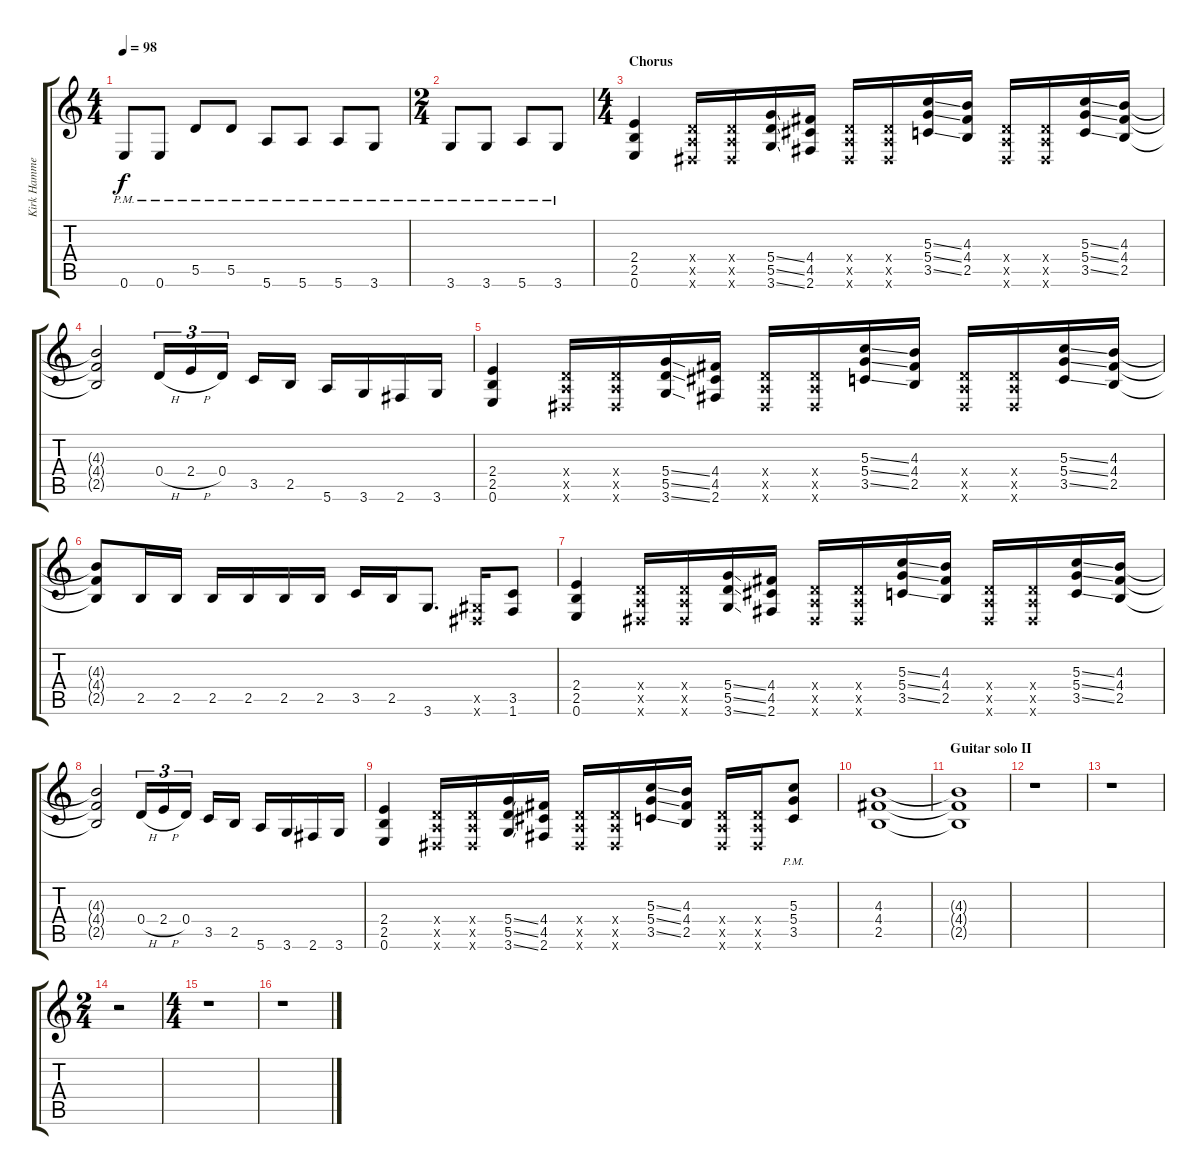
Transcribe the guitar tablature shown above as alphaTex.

\track ("Kirk Hammet" "Kirk Hamme") {instrument distortionguitar}
\staff {score tabs}
\tuning (E4 B3 G3 D3 A2 E2) {hide}
\ts (4 4)
\tempo 98
\clef g2
\ks c
0.6{pm}.8{dy f} 0.6{pm}.8 5.5{pm}.8 5.5{pm}.8 5.6{pm}.8 5.6{pm}.8 5.6{pm}.8 3.6{pm}.8 |
\ts (2 4)
3.6{pm}.8 3.6{pm}.8 5.6{pm}.8 3.6{pm}.8 |
\ts (4 4)
\section ("" "Chorus")
(2.4 2.5 0.6).4{volume 16} (0.4{x} 0.5{x} -1.6{x}).16 (0.4{x} 0.5{x} -1.6{x}).16 (5.4{ss} 5.5{ss} 3.6{ss}).16 (4.4 4.5 2.6).16 (0.4{x} 0.5{x} -1.6{x}).16 (0.4{x} 0.5{x} -1.6{x}).16 (5.3{ss} 5.4{ss} 3.5{ss}).16 (4.3 4.4 2.5).16 (0.4{x} 0.5{x} -1.6{x}).16 (0.4{x} 0.5{x} -1.6{x}).16 (5.3{ss} 5.4{ss} 3.5{ss}).16 (4.3 4.4 2.5).16 |
(4.3{t} 4.4{t} 2.5{t}).2 0.4{h}.16{tu (3 2)} 2.4{h}.16{tu (3 2)} 0.4.16{tu (3 2)} 3.5.16 2.5.16 5.6.16 3.6.16 2.6.16 3.6.16 |
(2.4 2.5 0.6).4 (0.4{x} 0.5{x} -1.6{x}).16 (0.4{x} 0.5{x} -1.6{x}).16 (5.4{ss} 5.5{ss} 3.6{ss}).16 (4.4 4.5 2.6).16 (0.4{x} 0.5{x} -1.6{x}).16 (0.4{x} 0.5{x} -1.6{x}).16 (5.3{ss} 5.4{ss} 3.5{ss}).16 (4.3 4.4 2.5).16 (0.4{x} 0.5{x} -1.6{x}).16 (0.4{x} 0.5{x} -1.6{x}).16 (5.3{ss} 5.4{ss} 3.5{ss}).16 (4.3 4.4 2.5).16 |
(4.3{t} 4.4{t} 2.5{t}).8 2.5.16 2.5.16 2.5.16 2.5.16 2.5.16 2.5.16 3.5.16 2.5.16 3.6.8{d} (-1.5{x} -1.6{x}).16 (3.5 1.6).8 |
(2.4 2.5 0.6).4 (0.4{x} 0.5{x} -1.6{x}).16 (0.4{x} 0.5{x} -1.6{x}).16 (5.4{ss} 5.5{ss} 3.6{ss}).16 (4.4 4.5 2.6).16 (0.4{x} 0.5{x} -1.6{x}).16 (0.4{x} 0.5{x} -1.6{x}).16 (5.3{ss} 5.4{ss} 3.5{ss}).16 (4.3 4.4 2.5).16 (0.4{x} 0.5{x} -1.6{x}).16 (0.4{x} 0.5{x} -1.6{x}).16 (5.3{ss} 5.4{ss} 3.5{ss}).16 (4.3 4.4 2.5).16 |
(4.3{t} 4.4{t} 2.5{t}).2 0.4{h}.16{tu (3 2)} 2.4{h}.16{tu (3 2)} 0.4.16{tu (3 2)} 3.5.16 2.5.16 5.6.16 3.6.16 2.6.16 3.6.16 |
(2.4 2.5 0.6).4 (0.4{x} 0.5{x} -1.6{x}).16 (0.4{x} 0.5{x} -1.6{x}).16 (5.4{ss} 5.5{ss} 3.6{ss}).16 (4.4 4.5 2.6).16 (0.4{x} 0.5{x} -1.6{x}).16 (0.4{x} 0.5{x} -1.6{x}).16 (5.3{ss} 5.4{ss} 3.5{ss}).16 (4.3 4.4 2.5).16 (0.4{x} 0.5{x} -1.6{x}).16 (0.4{x} 0.5{x} -1.6{x}).16 (5.3{pm} 5.4{pm} 3.5{pm}).8 |
(4.3 4.4 2.5).1{volume 7} |
\section ("" "Guitar solo II")
(4.3{t} 4.4{t} 2.5{t}).1 |
r.1 |
r.1 |
\ts (2 4)
r.2 |
\ts (4 4)
r.1 |
r.1
